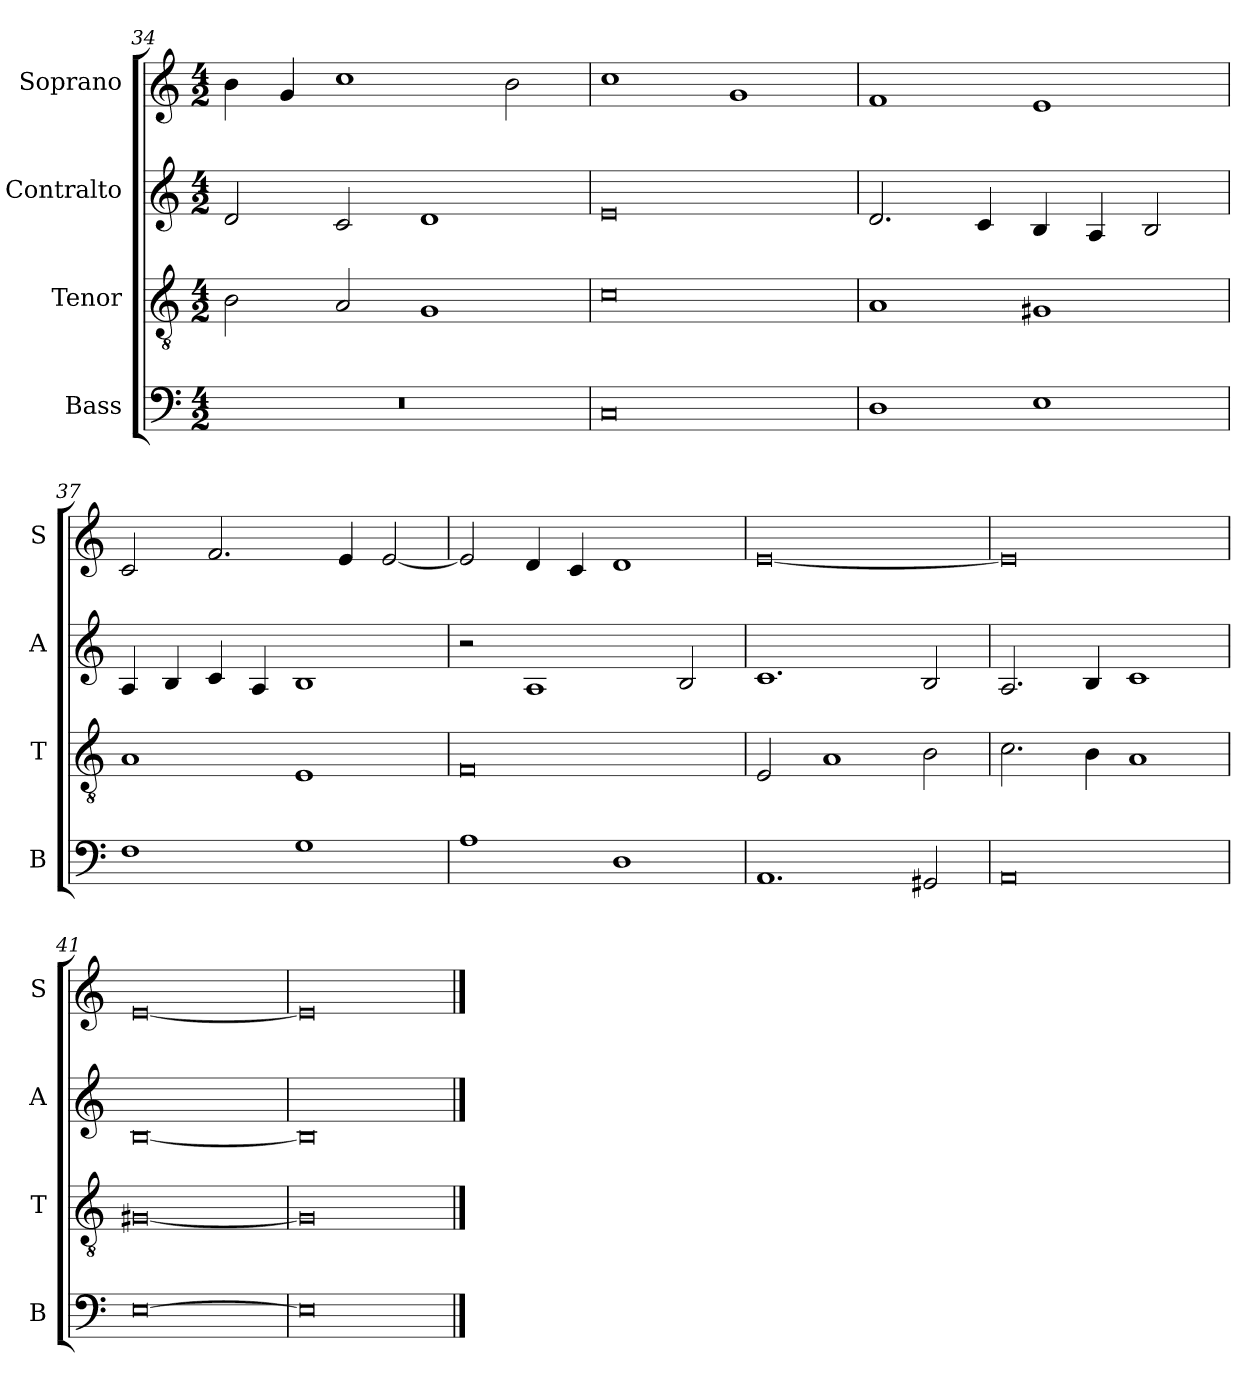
**kern	**kern	**kern	**kern
*part4	*part3	*part2	*part1
*staff4	*staff3	*staff2	*staff1
*I"Bass	*I"Tenor	*I"Contralto	*I"Soprano
*I'B	*I'T	*I'A	*I'S
*clefF4	*clefGv2	*clefG2	*clefG2
*k[]	*k[]	*k[]	*k[]
*E:phr	*E:phr	*E:phr	*E:phr
*M4/2	*M4/2	*M4/2	*M4/2
=34	=34	=34	=34
0r	2B	2d	4b
.	.	.	4g
.	2A	2c	1cc
.	1G	1d	.
.	.	.	2b
=35	=35	=35	=35
0C	0c	0e	1cc
.	.	.	1g
=36	=36	=36	=36
1D	1A	2.d	1f
.	.	4c	.
1E	1G#X	4B	1e
.	.	4A	.
.	.	2B	.
=37	=37	=37	=37
1F	1A	4A	2c
.	.	4B	.
.	.	4c	2.f
.	.	4A	.
1G	1E	1B	.
.	.	.	4e
.	.	.	[2e
=38	=38	=38	=38
1A	0F	2r	2e]
.	.	1A	4d
.	.	.	4c
1D	.	.	1d
.	.	2B	.
=39	=39	=39	=39
1.AA	2E	1.c	[0e
.	1A	.	.
2GG#X	2B	2B	.
=40	=40	=40	=40
0AA	2.c	2.A	0e]
.	4B	4B	.
.	1A	1c	.
=41	=41	=41	=41
[0E	[0G#X	[0B	[0e
=42	=42	=42	=42
0E]	0G#]	0B]	0e]
==	==	==	==
*-	*-	*-	*-
